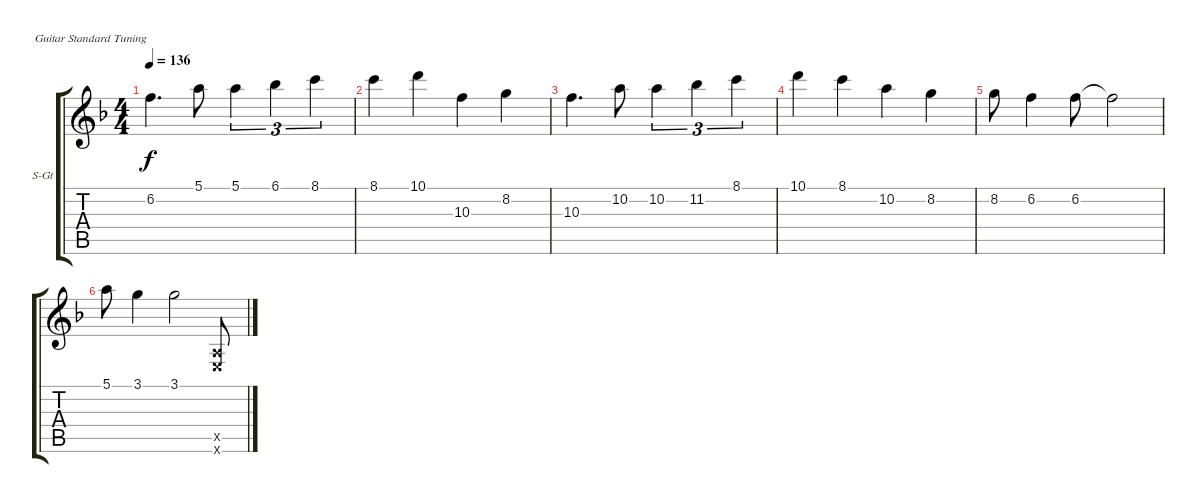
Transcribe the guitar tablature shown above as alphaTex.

\bracketExtendMode groupsimilarinstruments
\firstSystemTrackNameOrientation horizontal
\otherSystemsTrackNameOrientation horizontal
\track ("Sax" "S-Gt") {instrument altosax}
\staff {score tabs}
\tuning (E4 B3 G3 D3 A2 E2)
\displaytranspose 12
\ts (4 4)
\tempo 136
\clef g2
\ks f
6.2.4{d dy f} 5.1.8 5.1.4{tu (3 2)} 6.1.4{tu (3 2)} 8.1.4{tu (3 2)} |
8.1.4 10.1.4 10.3.4 8.2.4 |
10.3.4{d} 10.2.8 10.2.4{tu (3 2)} 11.2.4{tu (3 2)} 8.1.4{tu (3 2)} |
10.1.4 8.1.4 10.2.4 8.2.4 |
8.2.8 6.2.4 6.2.8 6.2{t}.2 |
5.1.8 3.1.4 3.1.2 (0.5{x} 0.6{x}).8
